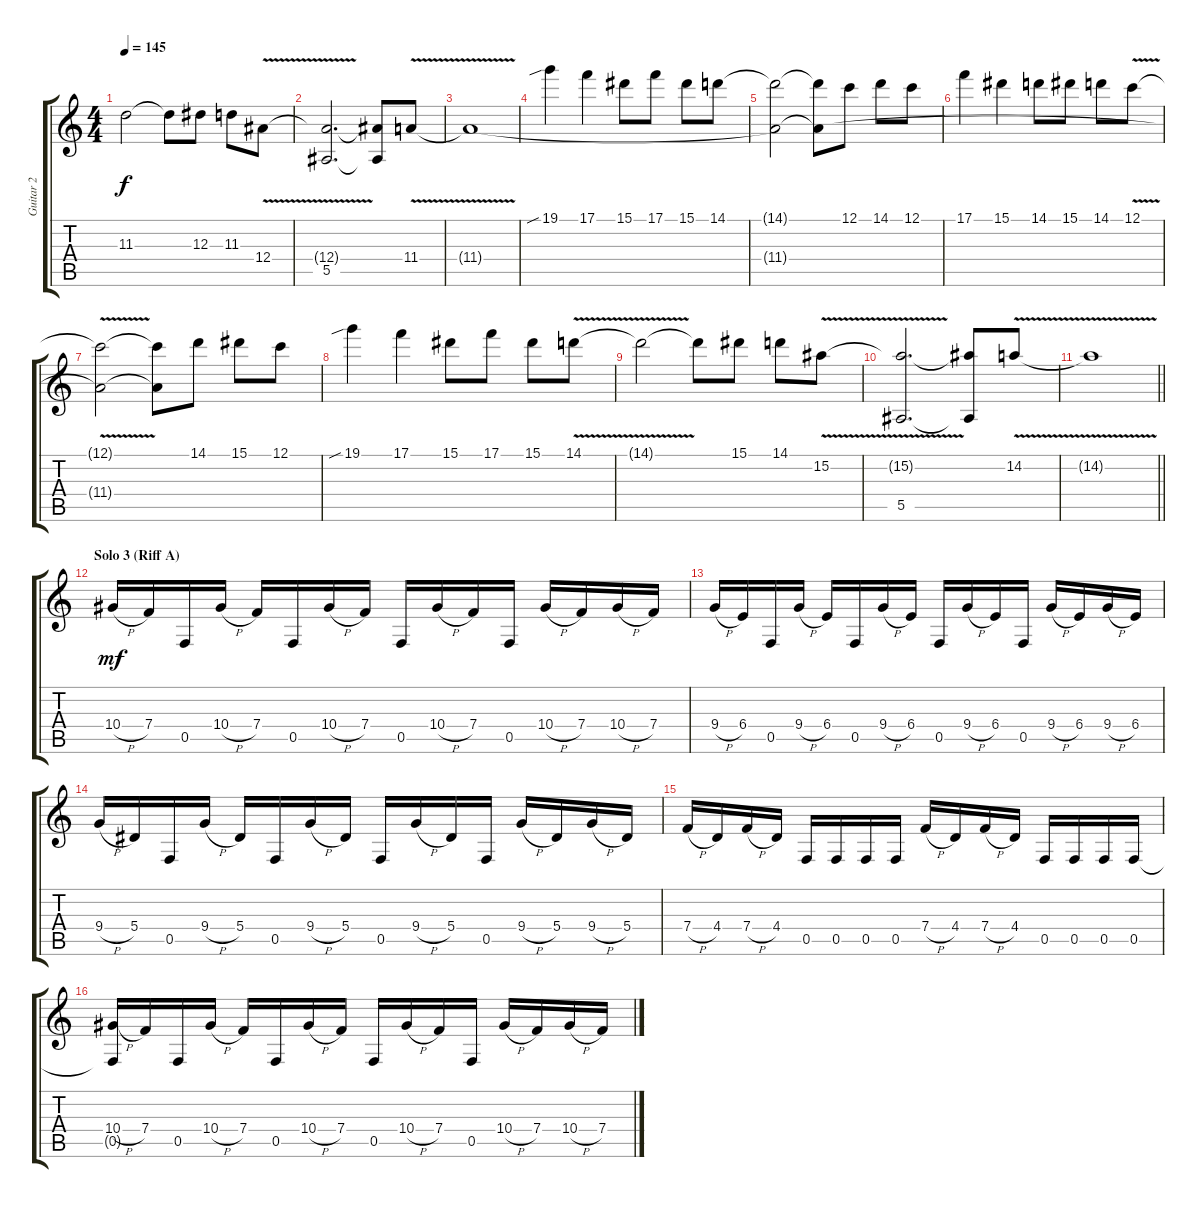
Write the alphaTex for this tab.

\track ("Guitar 2" "Guitar 2") {instrument distortionguitar}
\staff {score tabs}
\tuning (C4 G3 Eb3 Bb2 F2 C2) {hide}
\ts (4 4)
\tempo 145
\clef g2
\ks c
11.3{t}.2{dy f} 11.3{t}.8 12.3.8 11.3.8 12.4{v}.8 |
(12.4{t} 5.5).2{d} (12.4{t} 5.5{t}).8 11.4{v}.8 |
11.4{t}.1{volume 8} |
19.1{sib}.4 17.1.4 15.1.8 17.1.8 15.1.8 14.1.8 |
(14.1{t} 11.4{t}).2 (14.1{t} 11.4{t}).8 12.1.8 14.1.8 12.1.8 |
17.1.4 15.1.4 14.1.8 15.1.8 14.1.8 12.1{v}.8 |
(12.1{t} 11.4{t}).2 (12.1{t} 11.4{t}).8 14.1.8 15.1.8 12.1.8 |
19.1{sib}.4 17.1.4 15.1.8 17.1.8 15.1.8 14.1{v}.8 |
14.1{t}.2 14.1{t}.8 15.1.8 14.1.8 15.2{v}.8 |
(15.2{t} 5.5).2{d} (15.2{t} 5.5{t}).8 14.2{v}.8 |
\barLineRight lightlight
14.2{t}.1 |
\section ("" "Solo 3 (Riff A)")
10.4{h}.16{dy mf volume 11} 7.4.16 0.5.16 10.4{h}.16 7.4.16 0.5.16 10.4{h}.16 7.4.16 0.5.16 10.4{h}.16 7.4.16 0.5.16 10.4{h}.16 7.4.16 10.4{h}.16 7.4.16 |
9.4{h}.16 6.4.16 0.5.16 9.4{h}.16 6.4.16 0.5.16 9.4{h}.16 6.4.16 0.5.16 9.4{h}.16 6.4.16 0.5.16 9.4{h}.16 6.4.16 9.4{h}.16 6.4.16 |
9.4{h}.16 5.4.16 0.5.16 9.4{h}.16 5.4.16 0.5.16 9.4{h}.16 5.4.16 0.5.16 9.4{h}.16 5.4.16 0.5.16 9.4{h}.16 5.4.16 9.4{h}.16 5.4.16 |
7.4{h}.16 4.4.16 7.4{h}.16 4.4.16 0.5.16 0.5.16 0.5.16 0.5.16 7.4{h}.16 4.4.16 7.4{h}.16 4.4.16 0.5.16 0.5.16 0.5.16 0.5.16 |
(10.4{h} 0.5{t}).16 7.4.16 0.5.16 10.4{h}.16 7.4.16 0.5.16 10.4{h}.16 7.4.16 0.5.16 10.4{h}.16 7.4.16 0.5.16 10.4{h}.16 7.4.16 10.4{h}.16 7.4.16
